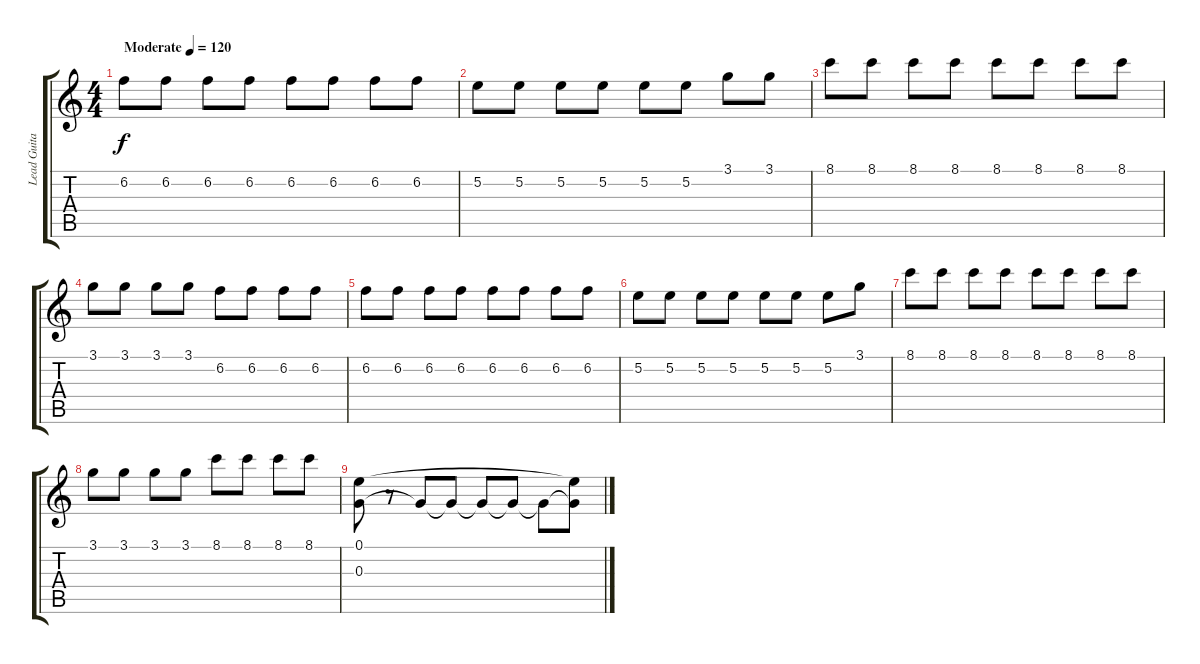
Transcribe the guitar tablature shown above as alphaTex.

\track ("Lead Guitar" "Lead Guita") {instrument distortionguitar}
\staff {score tabs}
\tuning (E4 B3 G3 D3 A2 E2) {hide}
\ts (4 4)
\tempo (120 "Moderate")
\clef g2
\ks c
6.2.8{dy f instrument distortionguitar} 6.2.8 6.2.8 6.2.8 6.2.8 6.2.8 6.2.8 6.2.8 |
5.2.8 5.2.8 5.2.8 5.2.8 5.2.8 5.2.8 3.1.8 3.1.8 |
8.1.8 8.1.8 8.1.8 8.1.8 8.1.8 8.1.8 8.1.8 8.1.8 |
3.1.8 3.1.8 3.1.8 3.1.8 6.2.8 6.2.8 6.2.8 6.2.8 |
6.2.8 6.2.8 6.2.8 6.2.8 6.2.8 6.2.8 6.2.8 6.2.8 |
5.2.8 5.2.8 5.2.8 5.2.8 5.2.8 5.2.8 5.2.8 3.1.8 |
8.1.8 8.1.8 8.1.8 8.1.8 8.1.8 8.1.8 8.1.8 8.1.8 |
3.1.8 3.1.8 3.1.8 3.1.8 8.1.8 8.1.8 8.1.8 8.1.8 |
(0.1 0.3).8 r.8 0.3{t}.8 0.3{t}.8 0.3{t}.8 0.3{t}.8 0.3{t}.8 (0.1{t} 0.3{t}).8
